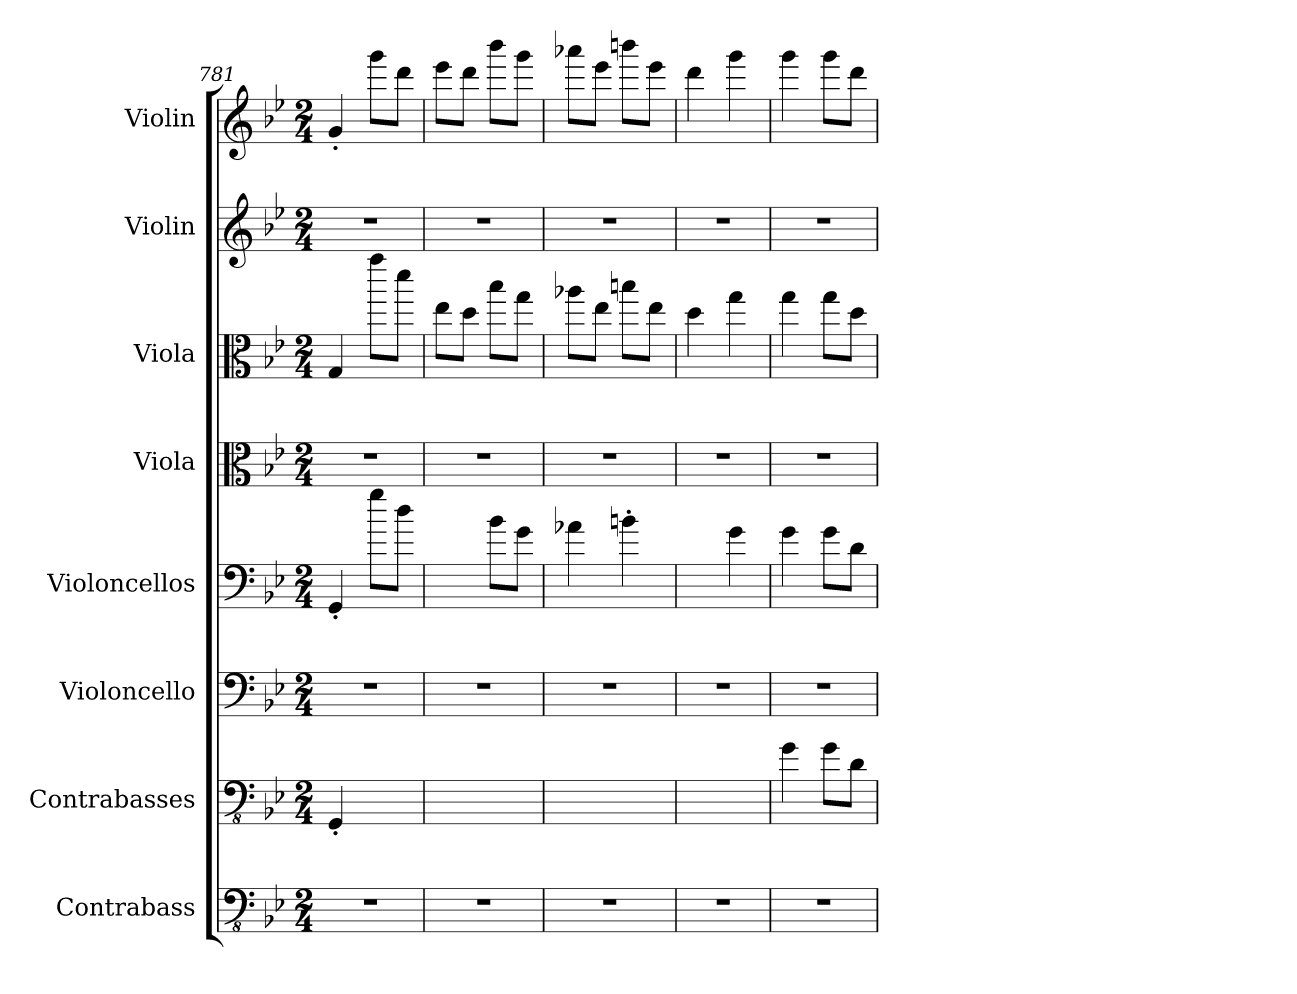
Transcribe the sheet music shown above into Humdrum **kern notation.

**kern	**kern	**kern	**kern	**kern	**kern	**kern	**kern
*part8	*part7	*part6	*part5	*part4	*part3	*part2	*part1
*staff8	*staff7	*staff6	*staff5	*staff4	*staff3	*staff2	*staff1
*I"Contrabass	*I"Contrabasses	*I"Violoncello	*I"Violoncellos	*I"Viola	*I"Viola	*I"Violin	*I"Violin
*I'Cb.	*I'Cbs.	*I'Vc.	*I'Vcs.	*I'Vla.	*I'Vla.	*I'Vln.	*I'Vln.
*clefFv4	*clefFv4	*clefF4	*clefF4	*clefC3	*clefC3	*clefG2	*clefG2
*ITrd7c12	*	*	*	*	*	*	*
*k[b-e-]	*k[b-e-]	*k[b-e-]	*k[b-e-]	*k[b-e-]	*k[b-e-]	*k[b-e-]	*k[b-e-]
*M2/4	*M2/4	*M2/4	*M2/4	*M2/4	*M2/4	*M2/4	*M2/4
=781	=781	=781	=781	=781	=781	=781	=781
2r	4GGG'/	2r	4GG'/	2r	4G/	2r	4g'/
.	4ryy	.	8gg\L	.	8ggg\L	.	8ggg\L
.	.	.	8dd\J	.	8ddd\J	.	8ddd\J
=782	=782	=782	=782	=782	=782	=782	=782
2r	2ryy	2r	4ryy	2r	8ee-\L	2r	8eee-\L
.	.	.	.	.	8dd\J	.	8ddd\J
.	.	.	8b-\L	.	8bb-\L	.	8bbb-\L
.	.	.	8g\J	.	8gg\J	.	8ggg\J
=783	=783	=783	=783	=783	=783	=783	=783
2r	2ryy	2r	4a-X\	2r	8aa-X\L	2r	8aaa-X\L
.	.	.	.	.	8ee-\J	.	8eee-\J
.	.	.	4bn'\	.	8bbn\L	.	8bbbn\L
.	.	.	.	.	8ee-\J	.	8eee-\J
=784	=784	=784	=784	=784	=784	=784	=784
2r	2ryy	2r	4ryy	2r	4dd\	2r	4ddd\
.	.	.	4g\	.	4gg\	.	4ggg\
=785	=785	=785	=785	=785	=785	=785	=785
2r	4G\	2r	4g\	2r	4gg\	2r	4ggg\
.	8G\L	.	8g\L	.	8gg\L	.	8ggg\L
.	8D\J	.	8d\J	.	8dd\J	.	8ddd\J
=	=	=	=	=	=	=	=
*-	*-	*-	*-	*-	*-	*-	*-
